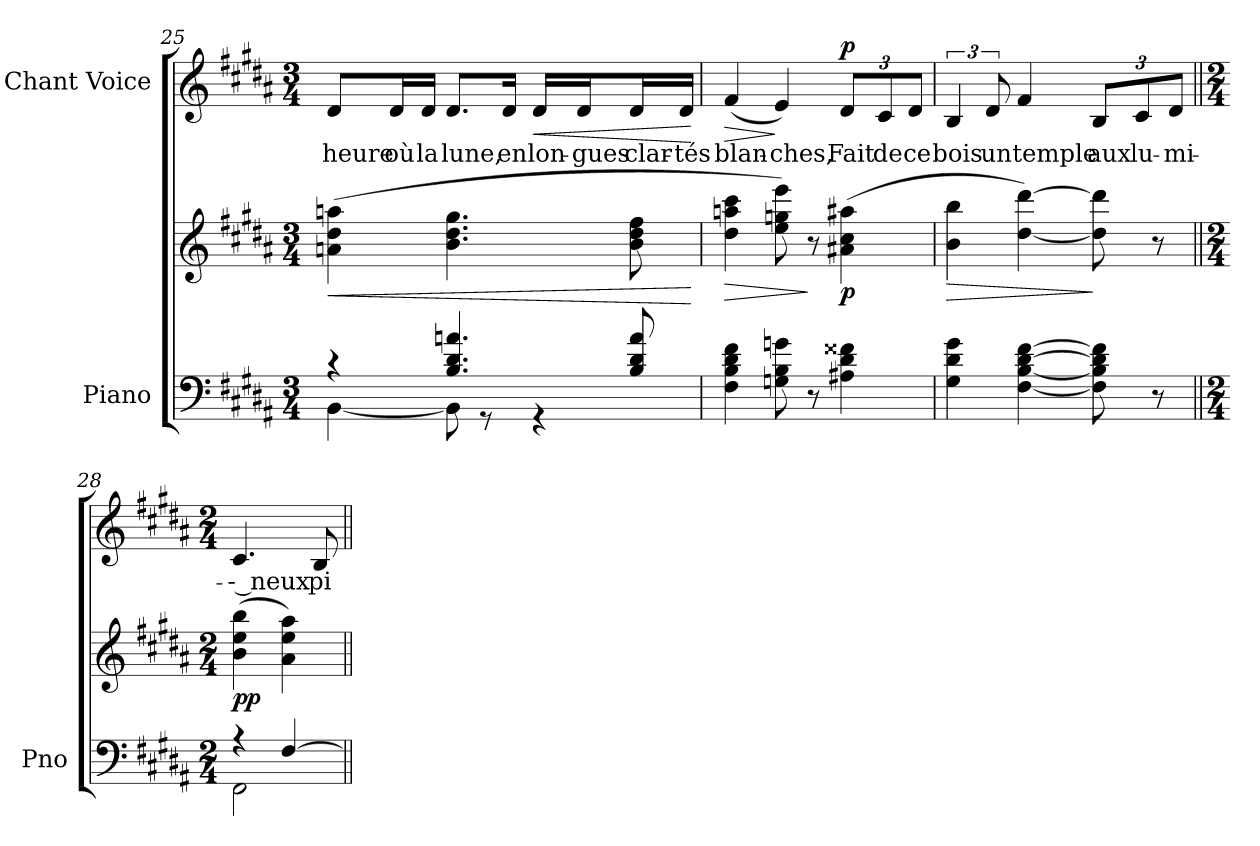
**kern	**kern	**dynam	**kern	**text	**dynam
*part2	*part2	*part2	*part1	*part1	*part1
*staff3	*staff2	*staff2/3	*staff1	*staff1	*staff1
*I"Piano	*	*	*I"Chant Voice	*	*
*I'Pno	*	*	*	*	*
*clefF4	*clefG2	*	*clefG2	*	*
*k[f#c#g#d#a#]	*k[f#c#g#d#a#]	*	*k[f#c#g#d#a#]	*	*
*M3/4	*M3/4	*	*M3/4	*	*
=25	=25	=25	=25	=25	=25
*^	*	*	*	*	*
!	!	!	!LO:HP:b	!	!	!
4r	[4BB\	(4an\ 4dd#\ 4aan\	<	8d#/L	heure	.
.	.	.	.	16d#/L	où	.
.	.	.	.	16d#/JJ	la	.
4.B/ 4.d#/ 4.an/	8BB\]	4.b\ 4.dd#\ 4.gg#\	.	8.d#/L	lune,	.
.	8r	.	.	.	.	.
.	.	.	.	16d#/Jk	en	.
!	!	!	!	!	!	!LO:HP:b
.	4r	.	.	16d#/LL	lon-	<
.	.	.	.	16d#/J	-gues	.
8B/ 8d#/ 8a/	.	8b\ 8dd#\ 8ff#\	.	16d#/L	clar-	.
.	.	.	.	16d#/JJ	-tés	.
*v	*v	*	*	*	*	*
.	.	[	.	.	[
=26	=26	=26	=26	=26	=26
!	!	!LO:HP:b	!	!	!LO:HP:b
4F#\ 4B\ 4d#\ 4f#\	4dd#\ 4aan\ 4ccc#\	>	(4f#/	blan-	>
8Gn\ 8B\ 8gn\	8ee\ 8ggn\ 8eee\)	.	4e/)	-ches,	]
8r	8r	]	.	.	.
!	!	!LO:DY:b	!	!	!LO:DY:a
4A#X\ 4d#\ 4f##X\	(4a#X\ 4cc#\ 4aa#X\	p	12d#/L	Fait	p
.	.	.	12c#/	de	.
.	.	.	12d#/J	ce	.
=27	=27	=27	=27	=27	=27
!	!	!LO:HP:b	!	!	!
4G#\ 4d#\ 4g#\	4b\ 4bb\	>	6B/	bois	.
.	.	.	12d#/	un	.
[4F#\ [<4B\ [4d#\ [4f#\	[4dd#\ [4ddd#\)	.	4f#/	temple	.
8F#\] 8B\] 8d#\] 8f#\]	8dd#\] 8ddd#\]	]	12B/L	aux	.
.	.	.	12c#/	lu-	.
8r	8r	.	.	.	.
.	.	.	12d#/J	-mi-	.
=28||	=28||	=28||	=28||	=28||	=28||
*M2/4	*M2/4	*	*M2/4	*	*
*^	*	*	*	*	*
!	!	!	!LO:DY:b	!	!	!
4r	2FF#\	(4b\ 4ee\ 4bb\	pp	4.c#/	-- neux	.
[4F#/	.	4a#\ 4ee\ 4aa#\)	.	.	.	.
.	.	.	.	8B/	pi-	.
*v	*v	*	*	*	*	*
=||	=||	=||	=||	=||	=||
*-	*-	*-	*-	*-	*-
